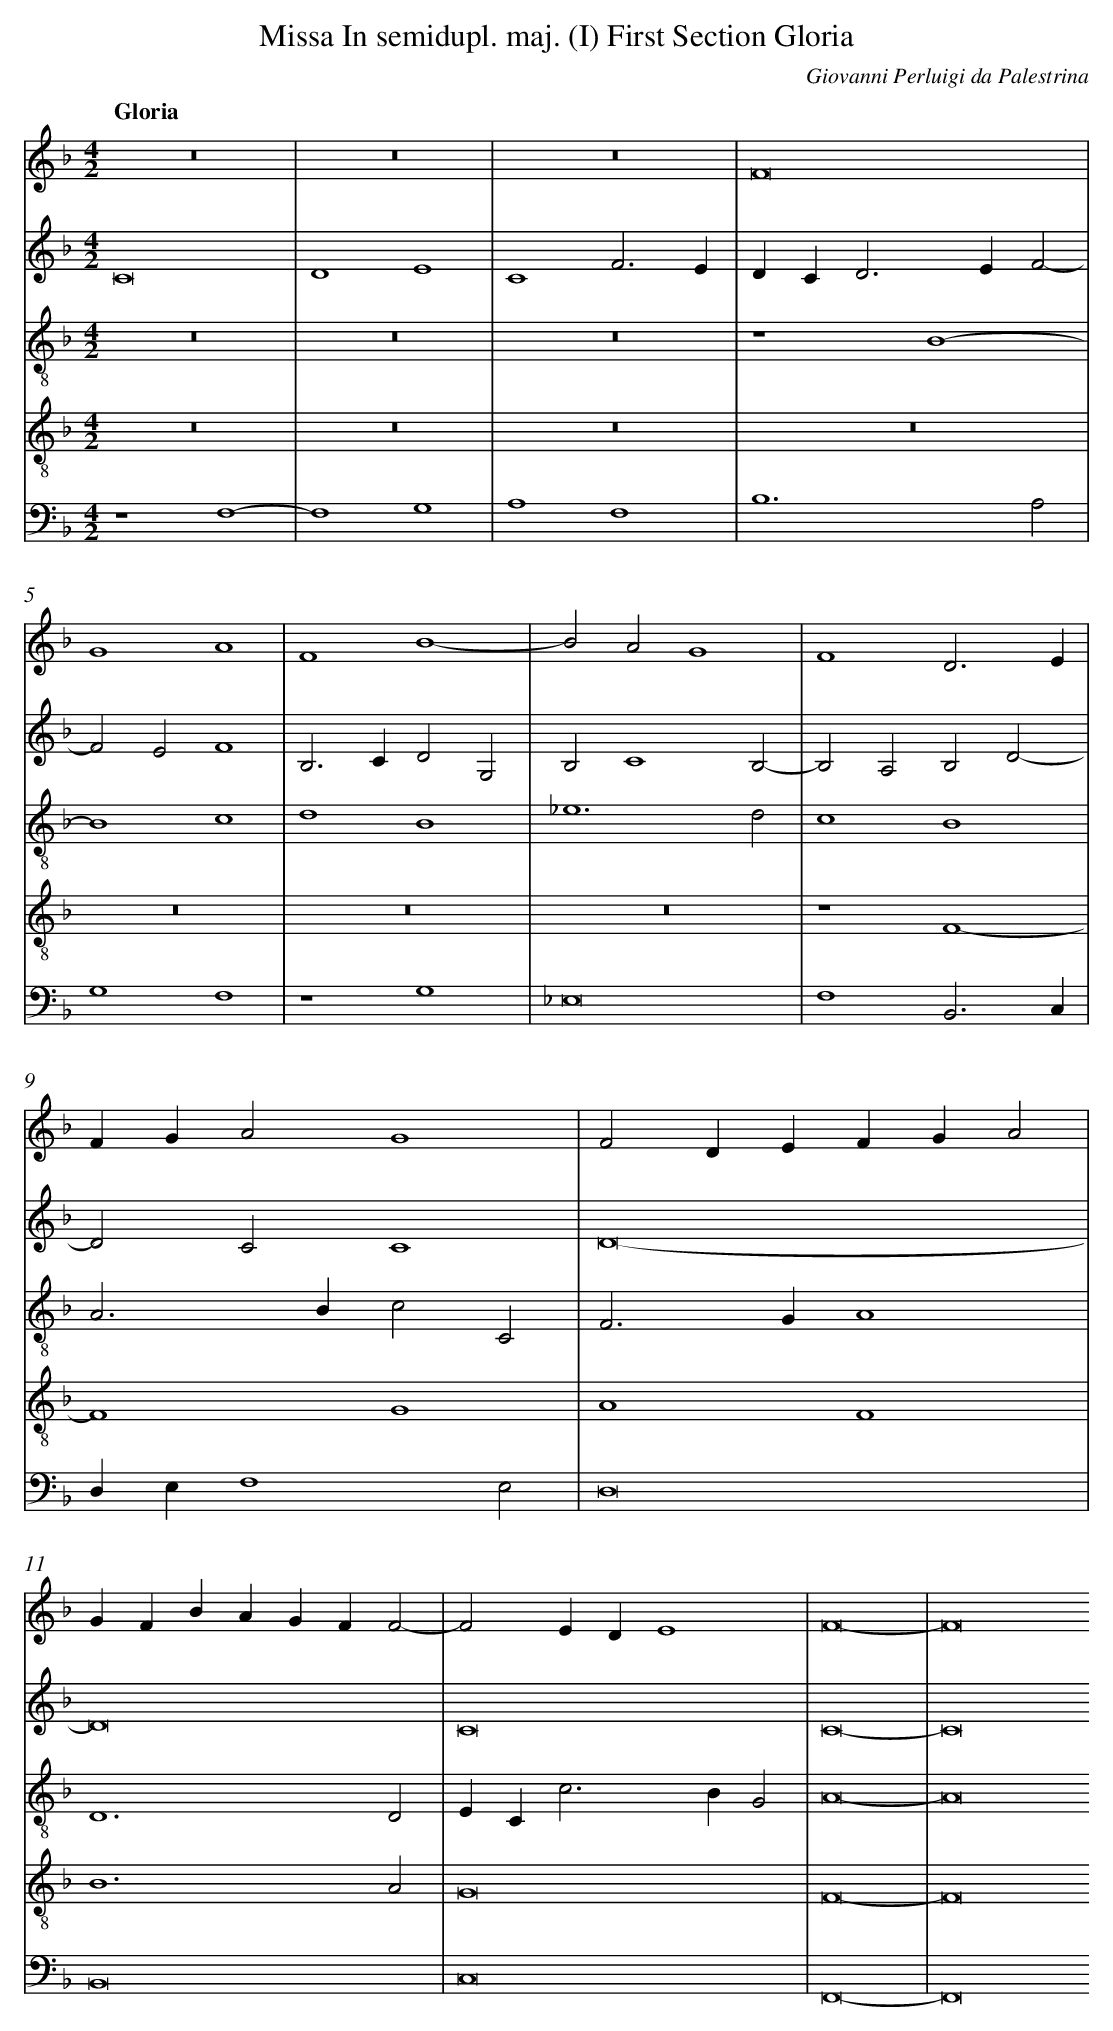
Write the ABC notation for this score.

X:1
T: Missa In semidupl. maj. (I) First Section Gloria
C: Giovanni Perluigi da Palestrina
L: 1/4
M: 4/2
Q: "Gloria"
V: 1 clef=treble
V: 2 clef=treble
V: 3 clef=treble-8
V: 4 clef=treble-8
V: 5 clef=bass
K: F
[V:1] z8 |
[V:2] C8 |
[V:3] z8 |
[V:4] z8 |
[V:5] z4F,4- |
[V:1] z8 |
[V:2] D4E4 |
[V:3] z8 |
[V:4] z8 |
[V:5] F,4G,4 |
[V:1] z8 |
[V:2] C4F3E |
[V:3] z8 |
[V:4] z8 |
[V:5] A,4F,4 |
[V:1] F8 |
[V:2] DC2<D2EF2- |
[V:3] z4B4- |
[V:4] z8 |
[V:5] B,6A,2 |
[V:1] G4A4 |
[V:2] F2E2F4 |
[V:3] B4c4 |
[V:4] z8 |
[V:5] G,4F,4 |
[V:1] F4B4- |
[V:2] B,2>C2D2G,2 |
[V:3] d4B4 |
[V:4] z8 |
[V:5] z4G,4 |
[V:1] B2A2G4 |
[V:2] B,2C4B,2- |
[V:3] _e6d2 |
[V:4] z8 |
[V:5] _E,8 |
[V:1] F4D3E |
[V:2] B,2A,2B,2D2- |
[V:3] c4B4 |
[V:4] z4F4- |
[V:5] F,4B,,3C, |
[V:1] FGA2G4 |
[V:2] D2C2C4 |
[V:3] A2>B2c2C2 |
[V:4] F4G4 |
[V:5] D,E,F,4E,2 |
[V:1] F2DEFGA2 |
[V:2] D8- |
[V:3] F2>G2A4 |
[V:4] A4F4 |
[V:5] D,8 |
[V:1] GFBAGFF2- |
[V:2] D8 |
[V:3] D6D2 |
[V:4] B6A2 |
[V:5] B,,8 |
[V:1] F2EDE4 |
[V:2] C8 |
[V:3] EC2<c2BG2 |
[V:4] G8 |
[V:5] C,8 |
[V:1] F8- |
[V:2] C8- |
[V:3] A8- |
[V:4] F8- |
[V:5] F,,8- |
[V:1] F8
[V:2] C8
[V:3] A8
[V:4] F8
[V:5] F,,8
